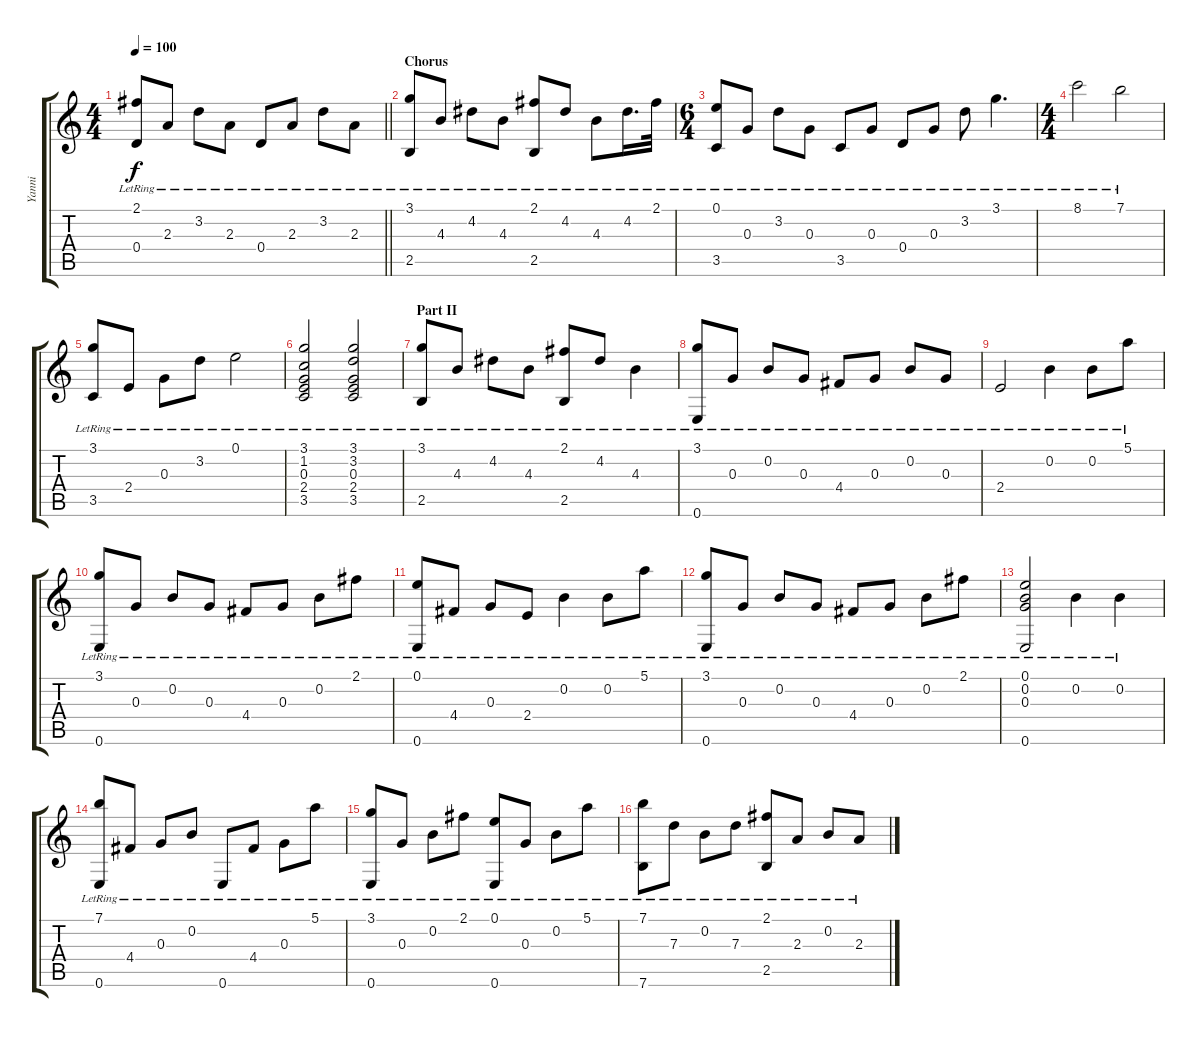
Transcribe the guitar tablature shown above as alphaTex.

\track ("Yanni" "Yanni") {instrument acousticguitarnylon}
\staff {score tabs}
\tuning (E4 B3 G3 D3 A2 E2) {hide}
\ts (4 4)
\tempo 100
\clef g2
\barLineRight lightlight
\ks c
(2.1{lr} 0.4{lr}).8{dy f} 2.3{lr}.8 3.2{lr}.8 2.3{lr}.8 0.4{lr}.8 2.3{lr}.8 3.2{lr}.8 2.3{lr}.8 |
\section ("" "Chorus")
(3.1{lr} 2.5{lr}).8 4.3{lr}.8 4.2{lr}.8 4.3{lr}.8 (2.1{lr} 2.5{lr}).8 4.2{lr}.8 4.3{lr}.8 4.2{lr}.16{d} 2.1{lr}.32 |
\ts (6 4)
(0.1{lr} 3.5{lr}).8 0.3{lr}.8 3.2{lr}.8 0.3{lr}.8 3.5{lr}.8 0.3{lr}.8 0.4{lr}.8 0.3{lr}.8 3.2{lr}.8 3.1{lr}.4{d} |
\ts (4 4)
8.1{lr}.2 7.1{lr}.2 |
(3.1{lr} 3.5{lr}).8 2.4{lr}.8 0.3{lr}.8 3.2{lr}.8 0.1{lr}.2 |
(3.1{lr} 1.2{lr} 0.3{lr} 2.4{lr} 3.5{lr}).2 (3.1{lr} 3.2{lr} 0.3{lr} 2.4{lr} 3.5{lr}).2 |
\section ("" "Part II")
(3.1{lr} 2.5{lr}).8 4.3{lr}.8 4.2{lr}.8 4.3{lr}.8 (2.1{lr} 2.5{lr}).8 4.2{lr}.8 4.3{lr}.4 |
(3.1{lr} 0.6{lr}).8 0.3{lr}.8 0.2{lr}.8 0.3{lr}.8 4.4{lr}.8 0.3{lr}.8 0.2{lr}.8 0.3{lr}.8 |
2.4{lr}.2 0.2{lr}.4 0.2{lr}.8 5.1{lr}.8 |
(3.1{lr} 0.6{lr}).8 0.3{lr}.8 0.2{lr}.8 0.3{lr}.8 4.4{lr}.8 0.3{lr}.8 0.2{lr}.8 2.1{lr}.8 |
(0.1{lr} 0.6{lr}).8 4.4{lr}.8 0.3{lr}.8 2.4{lr}.8 0.2{lr}.4 0.2{lr}.8 5.1{lr}.8 |
(3.1{lr} 0.6{lr}).8 0.3{lr}.8 0.2{lr}.8 0.3{lr}.8 4.4{lr}.8 0.3{lr}.8 0.2{lr}.8 2.1{lr}.8 |
(0.1{lr} 0.2{lr} 0.3{lr} 0.6{lr}).2 0.2{lr}.4 0.2{lr}.4 |
(7.1{lr} 0.6{lr}).8 4.4{lr}.8 0.3{lr}.8 0.2{lr}.8 0.6{lr}.8 4.4{lr}.8 0.3{lr}.8 5.1{lr}.8 |
(3.1{lr} 0.6{lr}).8 0.3{lr}.8 0.2{lr}.8 2.1{lr}.8 (0.1{lr} 0.6{lr}).8 0.3{lr}.8 0.2{lr}.8 5.1{lr}.8 |
(7.1{lr} 7.6{lr}).8 7.3{lr}.8 0.2{lr}.8 7.3{lr}.8 (2.1{lr} 2.5{lr}).8 2.3{lr}.8 0.2{lr}.8 2.3{lr}.8
